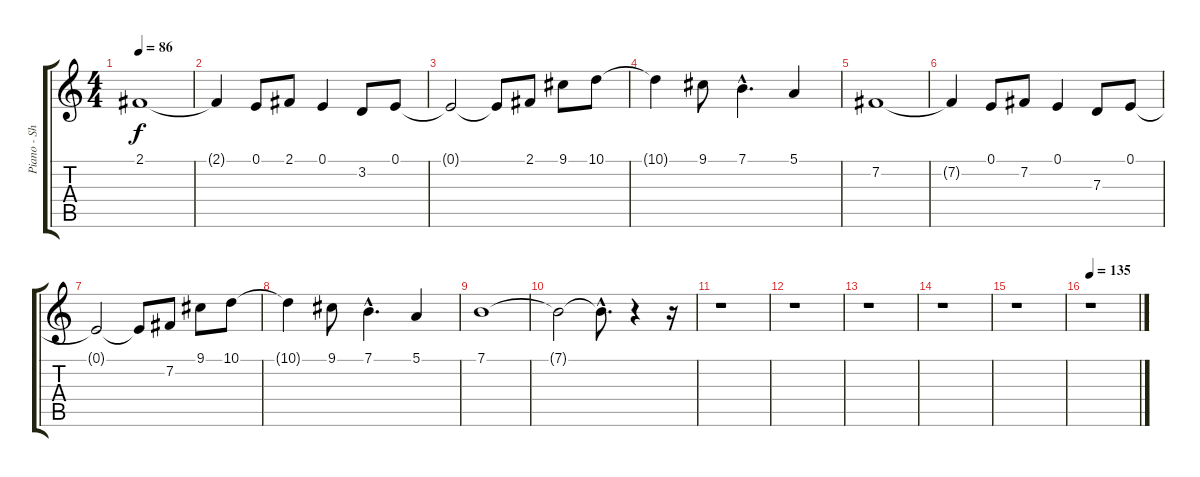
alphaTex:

\track ("Piano - Sherinian" "Piano - Sh") {instrument acousticgrandpiano}
\staff {score tabs}
\tuning (E4 B3 G3 D3 A2 E2) {hide}
\ts (4 4)
\tempo 86
\clef g2
\ks c
2.1.1{dy f} |
2.1{t}.4 0.1.8 2.1.8 0.1.4 3.2.8 0.1.8 |
0.1{t}.2 0.1{t}.8 2.1.8 9.1.8 10.1.8 |
10.1{t}.4 9.1.8 7.1{hac}.4{d} 5.1.4 |
7.2.1 |
7.2{t}.4 0.1.8 7.2.8 0.1.4 7.3.8 0.1.8 |
0.1{t}.2 0.1{t}.8 7.2.8 9.1.8 10.1.8 |
10.1{t}.4 9.1.8 7.1{hac}.4{d} 5.1.4 |
7.1.1 |
7.1{t}.2 7.1{hac t}.8{d} r.4 r.16 |
r.1 |
r.1 |
r.1 |
r.1 |
r.1 |
\tempo 135
r.1
